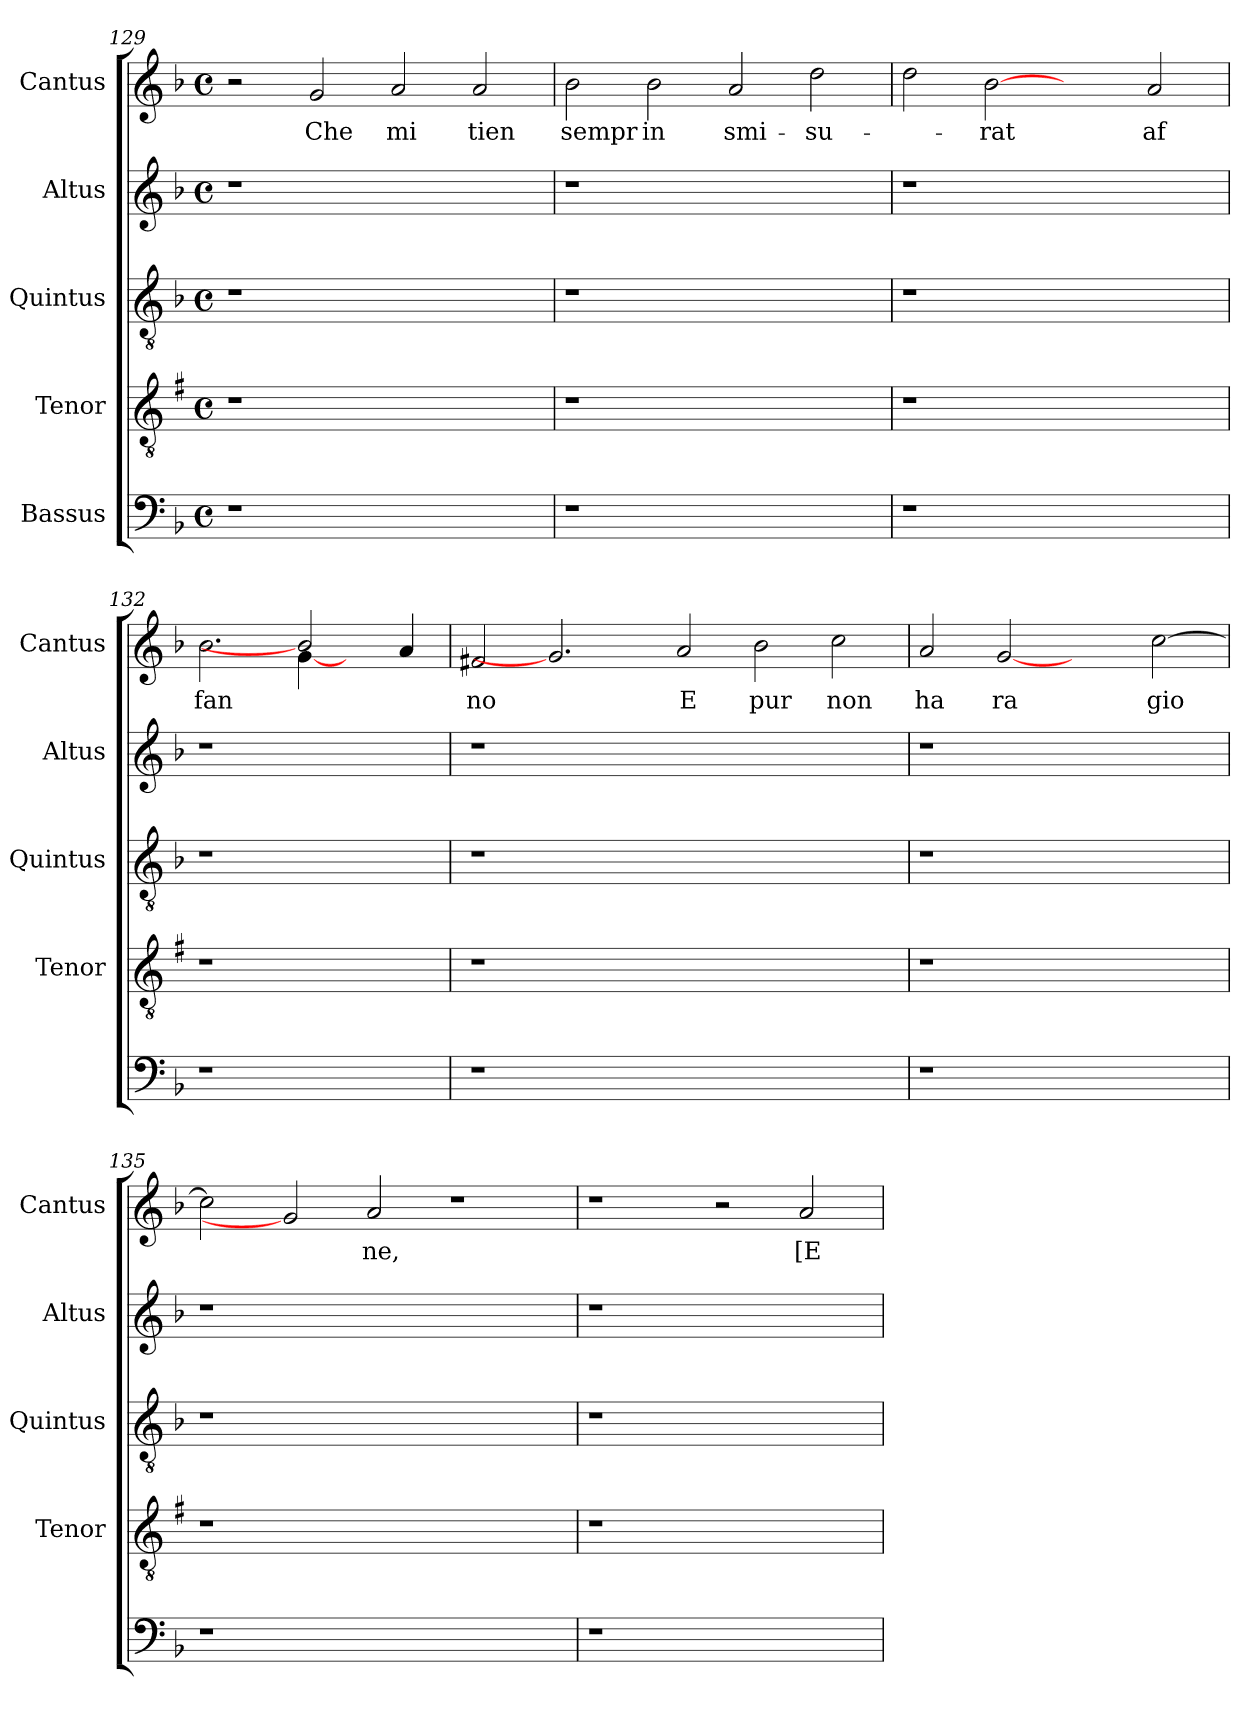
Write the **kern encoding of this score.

**kern	**kern	**kern	**kern	**kern	**text
*part5	*part4	*part3	*part2	*part1	*part1
*staff5	*staff4	*staff3	*staff2	*staff1	*staff1
*I"Bassus	*I"Tenor	*I"Quintus	*I"Altus	*I"Cantus	*
*	*I'Tenor	*I'Quintus	*I'Altus	*I'Cantus	*
*clefF4	*clefGv2	*clefGv2	*clefG2	*clefG2	*
*k[b-]	*k[f#]	*k[b-]	*k[b-]	*k[b-]	*
*F:	*G:	*F:	*F:	*F:	*
*M4/4	*M4/4	*M4/4	*M4/4	*M4/4	*
*met(c)	*met(c)	*met(c)	*met(c)	*met(c)	*
=129	=129	=129	=129	=129	=129
1r	1r	1r	1r	2r	.
!	!	!	!	!	!LO:LY:b
.	.	.	.	2g/	Che
!	!	!	!	!	!LO:LY:b
1ryy	1ryy	1ryy	1ryy	2a/	mi
!	!	!	!	!	!LO:LY:b
.	.	.	.	2a/	tien
=130	=130	=130	=130	=130	=130
!	!	!	!	!	!LO:LY:b
1r	1r	1r	1r	2b-\	sempr
!	!	!	!	!	!LO:LY:b
.	.	.	.	2b-\	in
!	!	!	!	!	!LO:LY:b
1ryy	1ryy	1ryy	1ryy	2a/	smi-
!	!	!	!	!	!LO:LY:b
.	.	.	.	2dd\	-su-
!!LO:LB:g=z
=131	=131	=131	=131	=131	=131
1r	1r	1r	1r	2dd\	.
!	!	!	!	!	!LO:LY:b
.	.	.	.	[2b-	-rat
1ryy	1ryy	1ryy	1ryy	2ryy	.
!	!	!	!	!	!LO:LY:b
.	.	.	.	2a/	af
=132	=132	=132	=132	=132	=132
*	*	*	*	*^	*
!	!	!	!	!	!	!LO:LY:b
1r	1r	1r	1r	2.ryy	2.b-\	fan
.	.	.	.	2b-]	[4g)	.
2ryy	2ryy	2ryy	2ryy	.	2ryy	.
.	.	.	.	(>4a/	.	.
*	*	*	*	*v	*v	*
=133	=133	=133	=133	=133	=133
!	!	!	!	!	!LO:LY:b
1r	1r	1r	1r	2f#X/	no
.	.	.	.	2.g]	.
1..ryy	1..ryy	1..ryy	1..ryy	.	.
!	!	!	!	!	!LO:LY:b
.	.	.	.	2a/	E
!	!	!	!	!	!LO:LY:b
.	.	.	.	2b-\	pur
!	!	!	!	!	!LO:LY:b
.	.	.	.	2cc\	non
=134	=134	=134	=134	=134	=134
!	!	!	!	!	!LO:LY:b
1r	1r	1r	1r	2a/	ha
!	!	!	!	!	!LO:LY:b
.	.	.	.	[2g	ra
1ryy	1ryy	1ryy	1ryy	2ryy	.
!	!	!	!	!	!LO:LY:b
.	.	.	.	[>2cc\	gio
=135	=135	=135	=135	=135	=135
1r	1r	1r	1r	2cc\]	.
.	.	.	.	2g]	.
!	!	!	!	!	!LO:LY:b
1.ryy	1.ryy	1.ryy	1.ryy	2a/	ne,
.	.	.	.	1r	.
=136	=136	=136	=136	=136	=136
1r	1r	1r	1r	1r	.
1ryy	1ryy	1ryy	1ryy	2r	.
!	!	!	!	!	!LO:LY:b
.	.	.	.	2a/	[E
=	=	=	=	=	=
*-	*-	*-	*-	*-	*-
